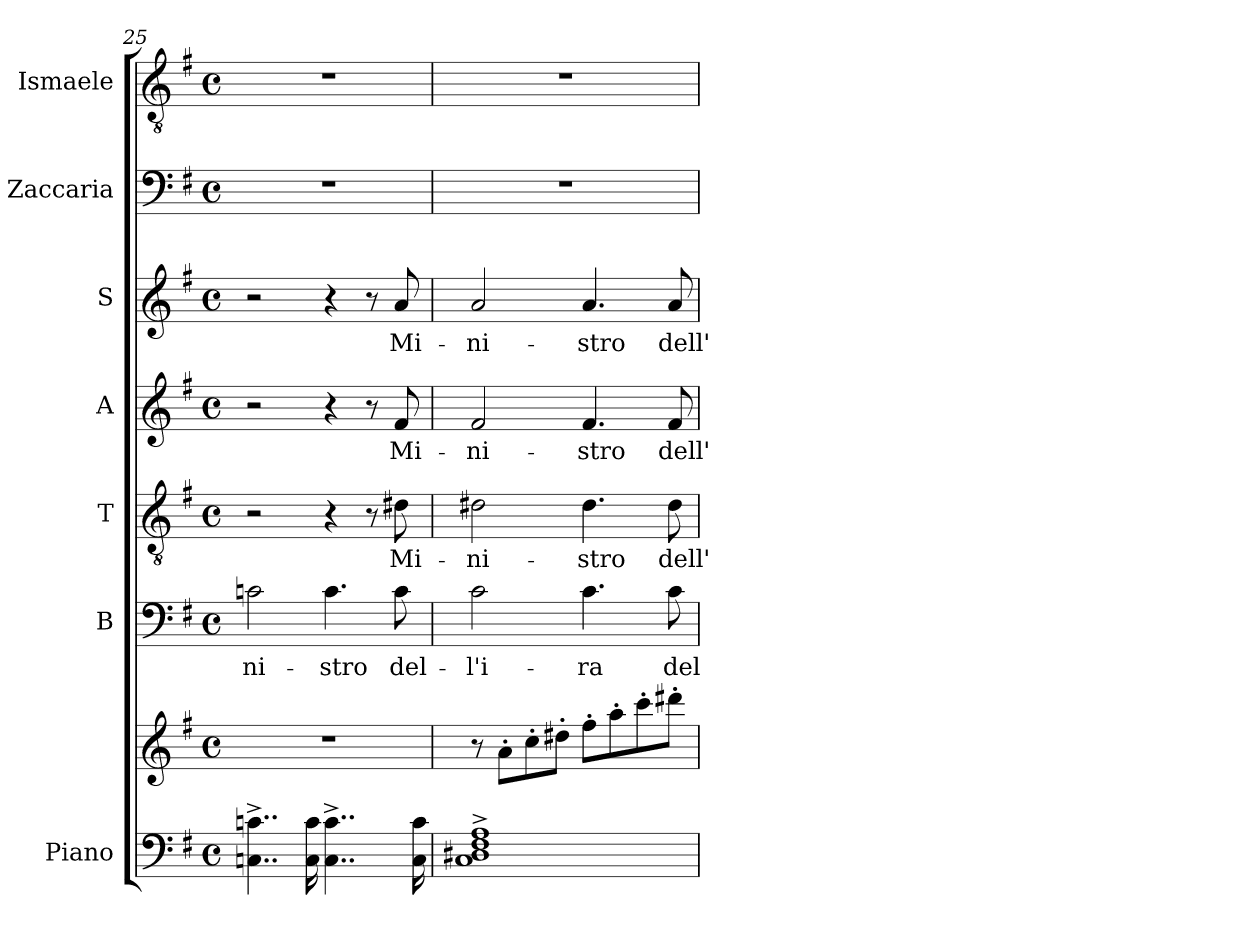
**kern	**kern	**kern	**text	**kern	**text	**kern	**text	**kern	**text	**kern	**kern
*part7	*part7	*part6	*part6	*part5	*part5	*part4	*part4	*part3	*part3	*part2	*part1
*staff8	*staff7	*staff6	*staff6	*staff5	*staff5	*staff4	*staff4	*staff3	*staff3	*staff2	*staff1
*I"Piano	*	*I"B	*	*I"T	*	*I"A	*	*I"S	*	*I"Zaccaria	*I"Ismaele
*I'Pno	*	*I'B	*	*I'T	*	*I'A	*	*I'S	*	*	*
*clefF4	*clefG2	*clefF4	*	*clefGv2	*	*clefG2	*	*clefG2	*	*clefF4	*clefGv2
*k[f#]	*k[f#]	*k[f#]	*	*k[f#]	*	*k[f#]	*	*k[f#]	*	*k[f#]	*k[f#]
*M4/4	*M4/4	*M4/4	*	*M4/4	*	*M4/4	*	*M4/4	*	*M4/4	*M4/4
*met(c)	*met(c)	*met(c)	*	*met(c)	*	*met(c)	*	*met(c)	*	*met(c)	*met(c)
=25	=25	=25	=25	=25	=25	=25	=25	=25	=25	=25	=25
!	!	!	!LO:LY:b	!	!	!	!	!	!	!	!
4..Cn\^ 4..cn\^	1r	2cn\	-ni-	2r	.	2r	.	2r	.	1r	1r
16C\ 16c\	.	.	.	.	.	.	.	.	.	.	.
!	!	!	!LO:LY:b	!	!	!	!	!	!	!	!
4..C\^ 4..c\^	.	4.c\	-stro	4r	.	4r	.	4r	.	.	.
.	.	.	.	8r	.	8r	.	8r	.	.	.
!	!	!	!LO:LY:b	!	!LO:LY:b	!	!LO:LY:b	!	!LO:LY:b	!	!
.	.	8c\	del-	8d#X\	Mi-	8f#/	Mi-	8a/	Mi-	.	.
16C\ 16c\	.	.	.	.	.	.	.	.	.	.	.
!!LO:LB:g=z
=26	=26	=26	=26	=26	=26	=26	=26	=26	=26	=26	=26
!	!	!	!LO:LY:b	!	!LO:LY:b	!	!LO:LY:b	!	!LO:LY:b	!	!
1C^ 1D#X^ 1F#^ 1A^	8r	2c\	-l'i-	2d#X\	-ni-	2f#/	-ni-	2a/	-ni-	1r	1r
.	8a'\L	.	.	.	.	.	.	.	.	.	.
.	8cc'\	.	.	.	.	.	.	.	.	.	.
.	8dd#X'\J	.	.	.	.	.	.	.	.	.	.
!	!	!	!LO:LY:b	!	!LO:LY:b	!	!LO:LY:b	!	!LO:LY:b	!	!
.	8ff#'\L	4.c\	-ra	4.d#\	-stro	4.f#/	-stro	4.a/	-stro	.	.
.	8aa'\	.	.	.	.	.	.	.	.	.	.
.	8ccc'\	.	.	.	.	.	.	.	.	.	.
!	!	!	!LO:LY:b	!	!LO:LY:b	!	!LO:LY:b	!	!LO:LY:b	!	!
.	8ddd#X'\J	8c\	del	8d#\	dell'	8f#/	dell'	8a/	dell'	.	.
=	=	=	=	=	=	=	=	=	=	=	=
*-	*-	*-	*-	*-	*-	*-	*-	*-	*-	*-	*-
